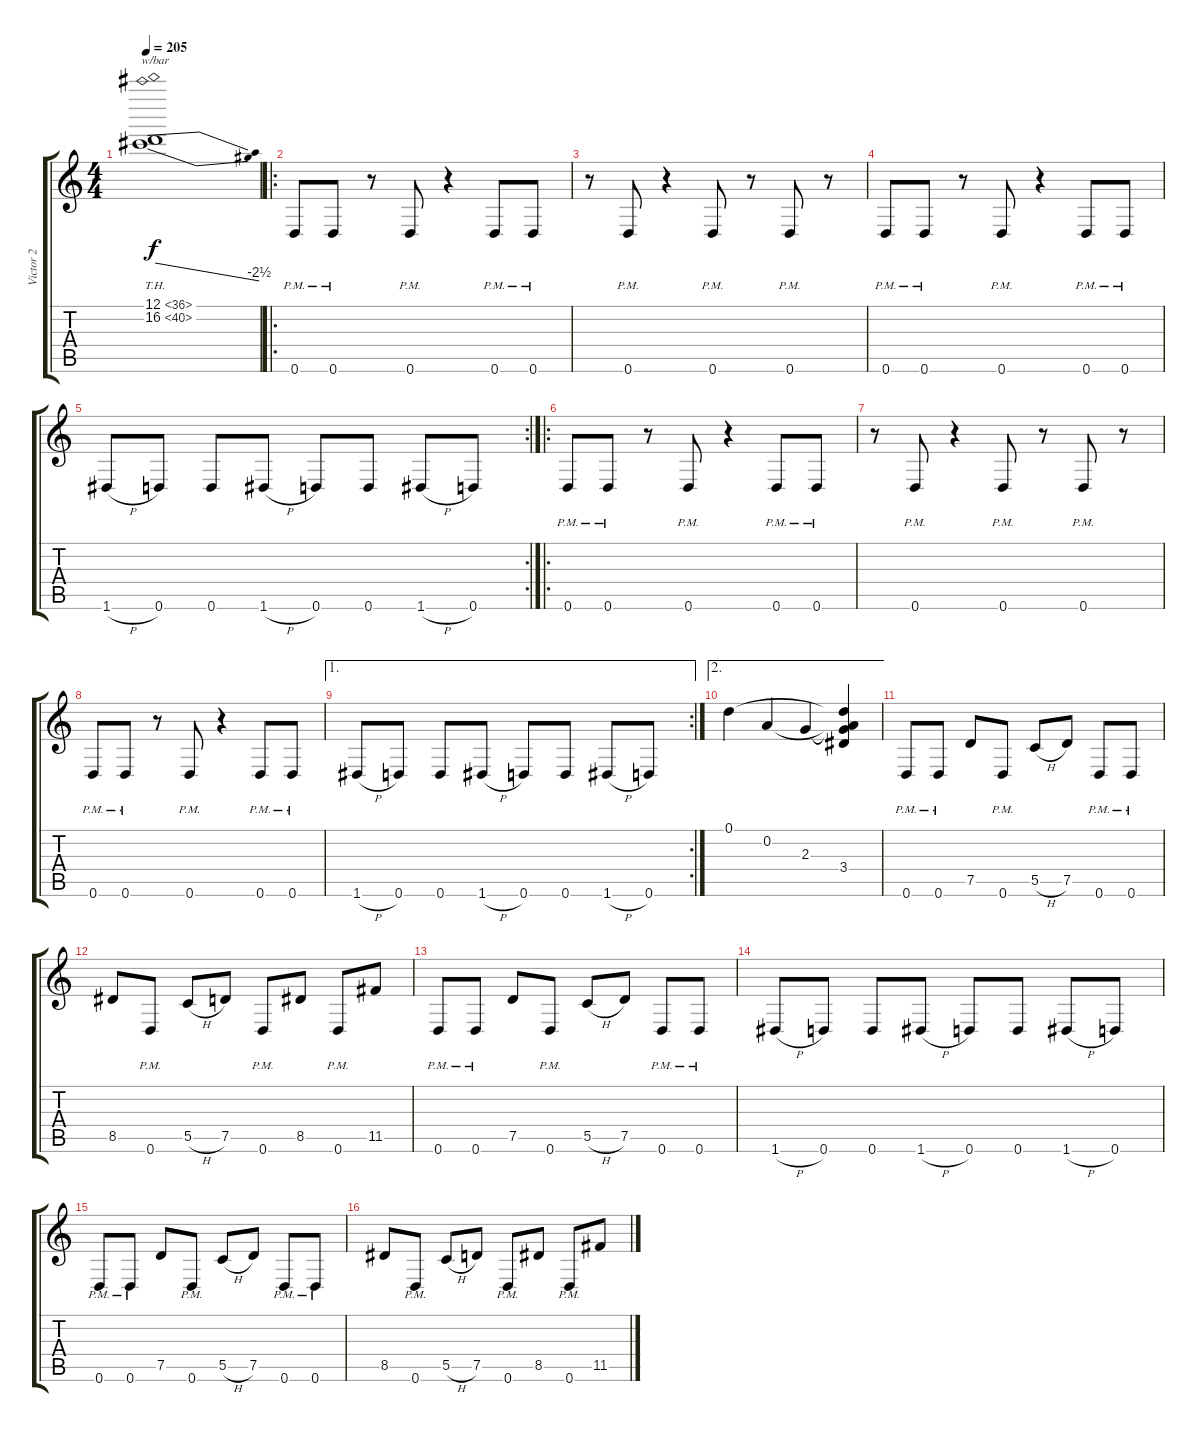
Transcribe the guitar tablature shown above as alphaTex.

\track ("Victor 2" "Victor 2") {instrument distortionguitar}
\staff {score tabs}
\tuning (D4 A3 F3 C3 G2 D2) {hide}
\ts (4 4)
\tempo 205
\clef g2
\ks c
(12.1{th 24} 16.2{th 24}).1{tbe (dive default 0 0 60 -10) dy f instrument distortionguitar} |
\ro
0.6{pm}.8 0.6{pm}.8 r.8 0.6{pm}.8 r.4 0.6{pm}.8 0.6{pm}.8 |
r.8 0.6{pm}.8 r.4 0.6{pm}.8 r.8 0.6{pm}.8 r.8 |
0.6{pm}.8 0.6{pm}.8 r.8 0.6{pm}.8 r.4 0.6{pm}.8 0.6{pm}.8 |
\rc 2
1.6{h}.8 0.6.8 0.6.8 1.6{h}.8 0.6.8 0.6.8 1.6{h}.8 0.6.8 |
\ro
0.6{pm}.8 0.6{pm}.8 r.8 0.6{pm}.8 r.4 0.6{pm}.8 0.6{pm}.8 |
r.8 0.6{pm}.8 r.4 0.6{pm}.8 r.8 0.6{pm}.8 r.8 |
0.6{pm}.8 0.6{pm}.8 r.8 0.6{pm}.8 r.4 0.6{pm}.8 0.6{pm}.8 |
\ae 1
\rc 2
1.6{h}.8 0.6.8 0.6.8 1.6{h}.8 0.6.8 0.6.8 1.6{h}.8 0.6.8 |
\ae 2
0.1.4 0.2.4 2.3.4 (0.1{t} 0.2{t} 2.3{t} 3.4).4 |
0.6{pm}.8 0.6{pm}.8 7.5.8 0.6{pm}.8 5.5{h}.8 7.5.8 0.6{pm}.8 0.6{pm}.8 |
8.5.8 0.6{pm}.8 5.5{h}.8 7.5.8 0.6{pm}.8 8.5.8 0.6{pm}.8 11.5.8 |
0.6{pm}.8 0.6{pm}.8 7.5.8 0.6{pm}.8 5.5{h}.8 7.5.8 0.6{pm}.8 0.6{pm}.8 |
1.6{h}.8 0.6.8 0.6.8 1.6{h}.8 0.6.8 0.6.8 1.6{h}.8 0.6.8 |
0.6{pm}.8 0.6{pm}.8 7.5.8 0.6{pm}.8 5.5{h}.8 7.5.8 0.6{pm}.8 0.6{pm}.8 |
8.5.8 0.6{pm}.8 5.5{h}.8 7.5.8 0.6{pm}.8 8.5.8 0.6{pm}.8 11.5.8
